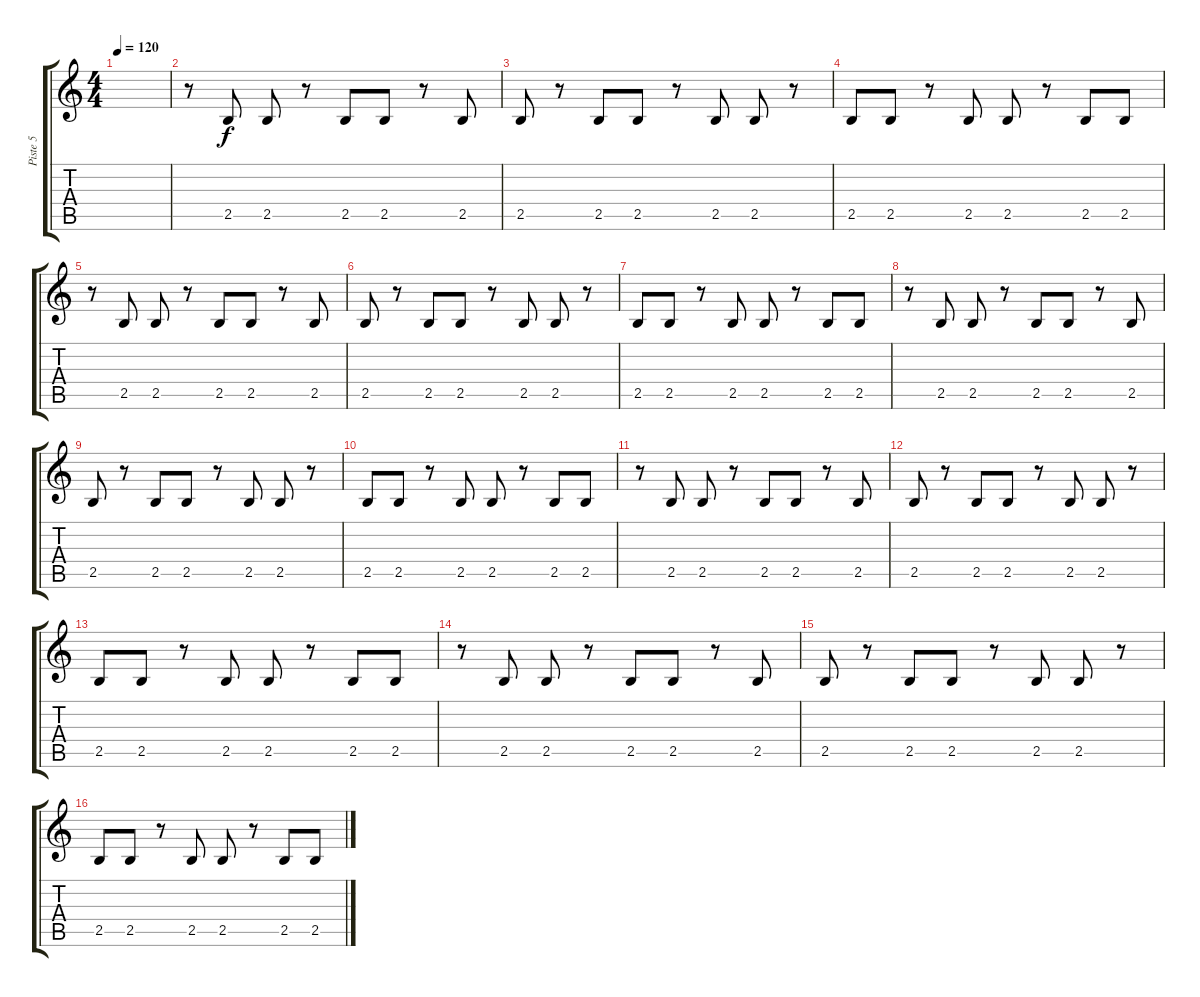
\track ("Piste 5" "Piste 5") {instrument electricbassfinger}
\staff {score tabs}
\tuning (E4 B3 G3 D3 A2 E2) {hide}
\ts (4 4)
\tempo 120
\clef g2
\ks c
|
r.8 2.5.8 2.5.8 r.8 2.5.8 2.5.8 r.8 2.5.8 |
2.5.8 r.8 2.5.8 2.5.8 r.8 2.5.8 2.5.8 r.8 |
2.5.8 2.5.8 r.8 2.5.8 2.5.8 r.8 2.5.8 2.5.8 |
r.8 2.5.8 2.5.8 r.8 2.5.8 2.5.8 r.8 2.5.8 |
2.5.8 r.8 2.5.8 2.5.8 r.8 2.5.8 2.5.8 r.8 |
2.5.8 2.5.8 r.8 2.5.8 2.5.8 r.8 2.5.8 2.5.8 |
r.8 2.5.8 2.5.8 r.8 2.5.8 2.5.8 r.8 2.5.8 |
2.5.8 r.8 2.5.8 2.5.8 r.8 2.5.8 2.5.8 r.8 |
2.5.8 2.5.8 r.8 2.5.8 2.5.8 r.8 2.5.8 2.5.8 |
r.8 2.5.8 2.5.8 r.8 2.5.8 2.5.8 r.8 2.5.8 |
2.5.8 r.8 2.5.8 2.5.8 r.8 2.5.8 2.5.8 r.8 |
2.5.8 2.5.8 r.8 2.5.8 2.5.8 r.8 2.5.8 2.5.8 |
r.8 2.5.8 2.5.8 r.8 2.5.8 2.5.8 r.8 2.5.8 |
2.5.8 r.8 2.5.8 2.5.8 r.8 2.5.8 2.5.8 r.8 |
2.5.8 2.5.8 r.8 2.5.8 2.5.8 r.8 2.5.8 2.5.8
